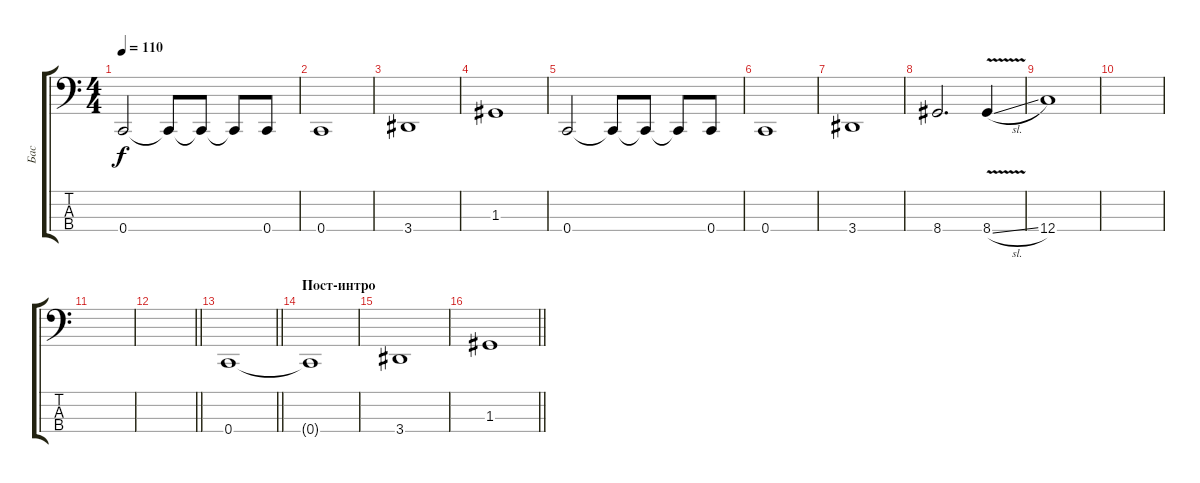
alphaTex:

\track ("Бас" "Бас") {instrument electricbassfinger}
\staff {score tabs}
\tuning (F2 C2 G1 C1) {hide}
\ts (4 4)
\tempo 110
\clef f4
\ks c
0.4.2{dy f} 0.4{t}.8 0.4{t}.8 0.4{t}.8 0.4.8 |
0.4.1 |
3.4.1 |
1.3.1 |
0.4.2 0.4{t}.8 0.4{t}.8 0.4{t}.8 0.4.8 |
0.4.1 |
3.4.1 |
8.4.2{d} 8.4{v sl}.4 |
12.4.1 |
|
|
\barLineRight lightlight
|
\barLineRight lightlight
0.4.1 |
\section ("" "Пост-интро")
0.4{t}.1 |
3.4.1 |
\barLineRight lightlight
1.3.1
